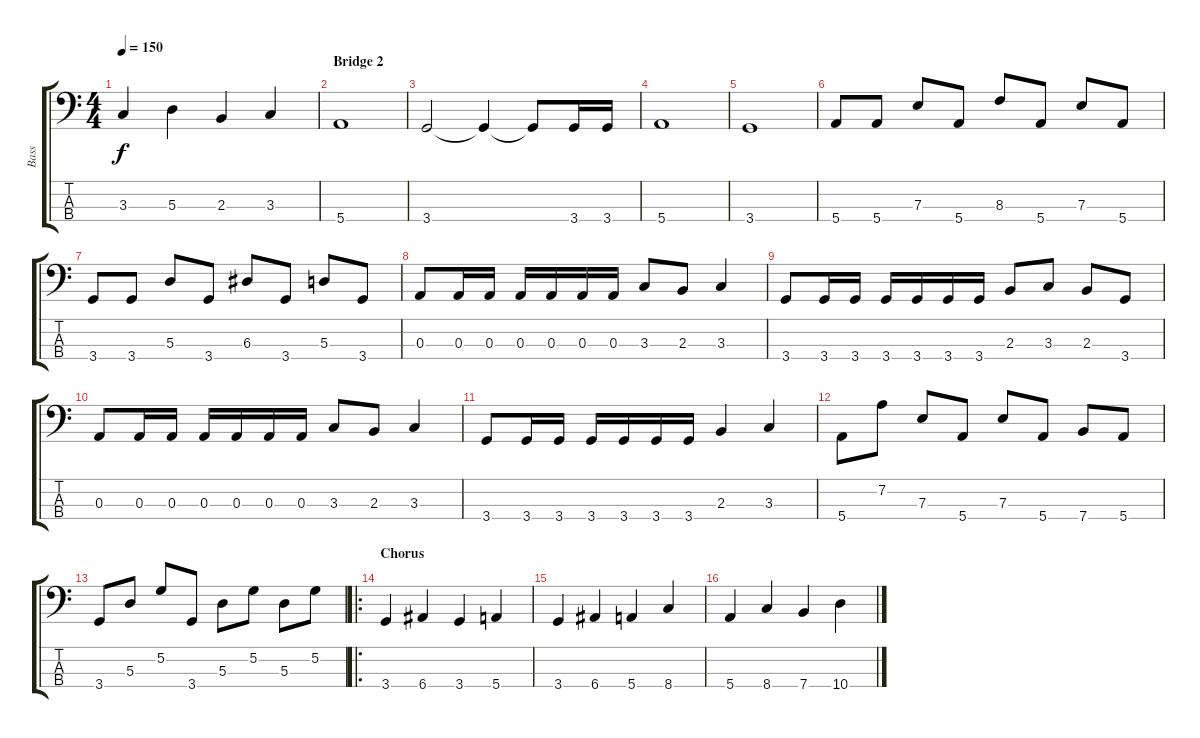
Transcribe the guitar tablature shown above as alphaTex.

\track ("Bass" "Bass") {instrument electricbassfinger}
\staff {score tabs}
\tuning (G2 D2 A1 E1) {hide}
\ts (4 4)
\tempo 150
\clef f4
\ks c
3.3.4{dy f} 5.3.4 2.3.4 3.3.4 |
\section ("" "Bridge 2")
5.4.1 |
3.4.2 3.4{t}.4 3.4{t}.8 3.4.16 3.4.16 |
5.4.1 |
3.4.1 |
5.4.8 5.4.8 7.3.8 5.4.8 8.3.8 5.4.8 7.3.8 5.4.8 |
3.4.8 3.4.8 5.3.8 3.4.8 6.3.8 3.4.8 5.3.8 3.4.8 |
0.3.8 0.3.16 0.3.16 0.3.16 0.3.16 0.3.16 0.3.16 3.3.8 2.3.8 3.3.4 |
3.4.8 3.4.16 3.4.16 3.4.16 3.4.16 3.4.16 3.4.16 2.3.8 3.3.8 2.3.8 3.4.8 |
0.3.8 0.3.16 0.3.16 0.3.16 0.3.16 0.3.16 0.3.16 3.3.8 2.3.8 3.3.4 |
3.4.8 3.4.16 3.4.16 3.4.16 3.4.16 3.4.16 3.4.16 2.3.4 3.3.4 |
5.4.8 7.2.8 7.3.8 5.4.8 7.3.8 5.4.8 7.4.8 5.4.8 |
3.4.8 5.3.8 5.2.8 3.4.8 5.3.8 5.2.8 5.3.8 5.2.8 |
\ro
\section ("" "Chorus")
3.4.4 6.4.4 3.4.4 5.4.4 |
3.4.4 6.4.4 5.4.4 8.4.4 |
5.4.4 8.4.4 7.4.4 10.4.4
